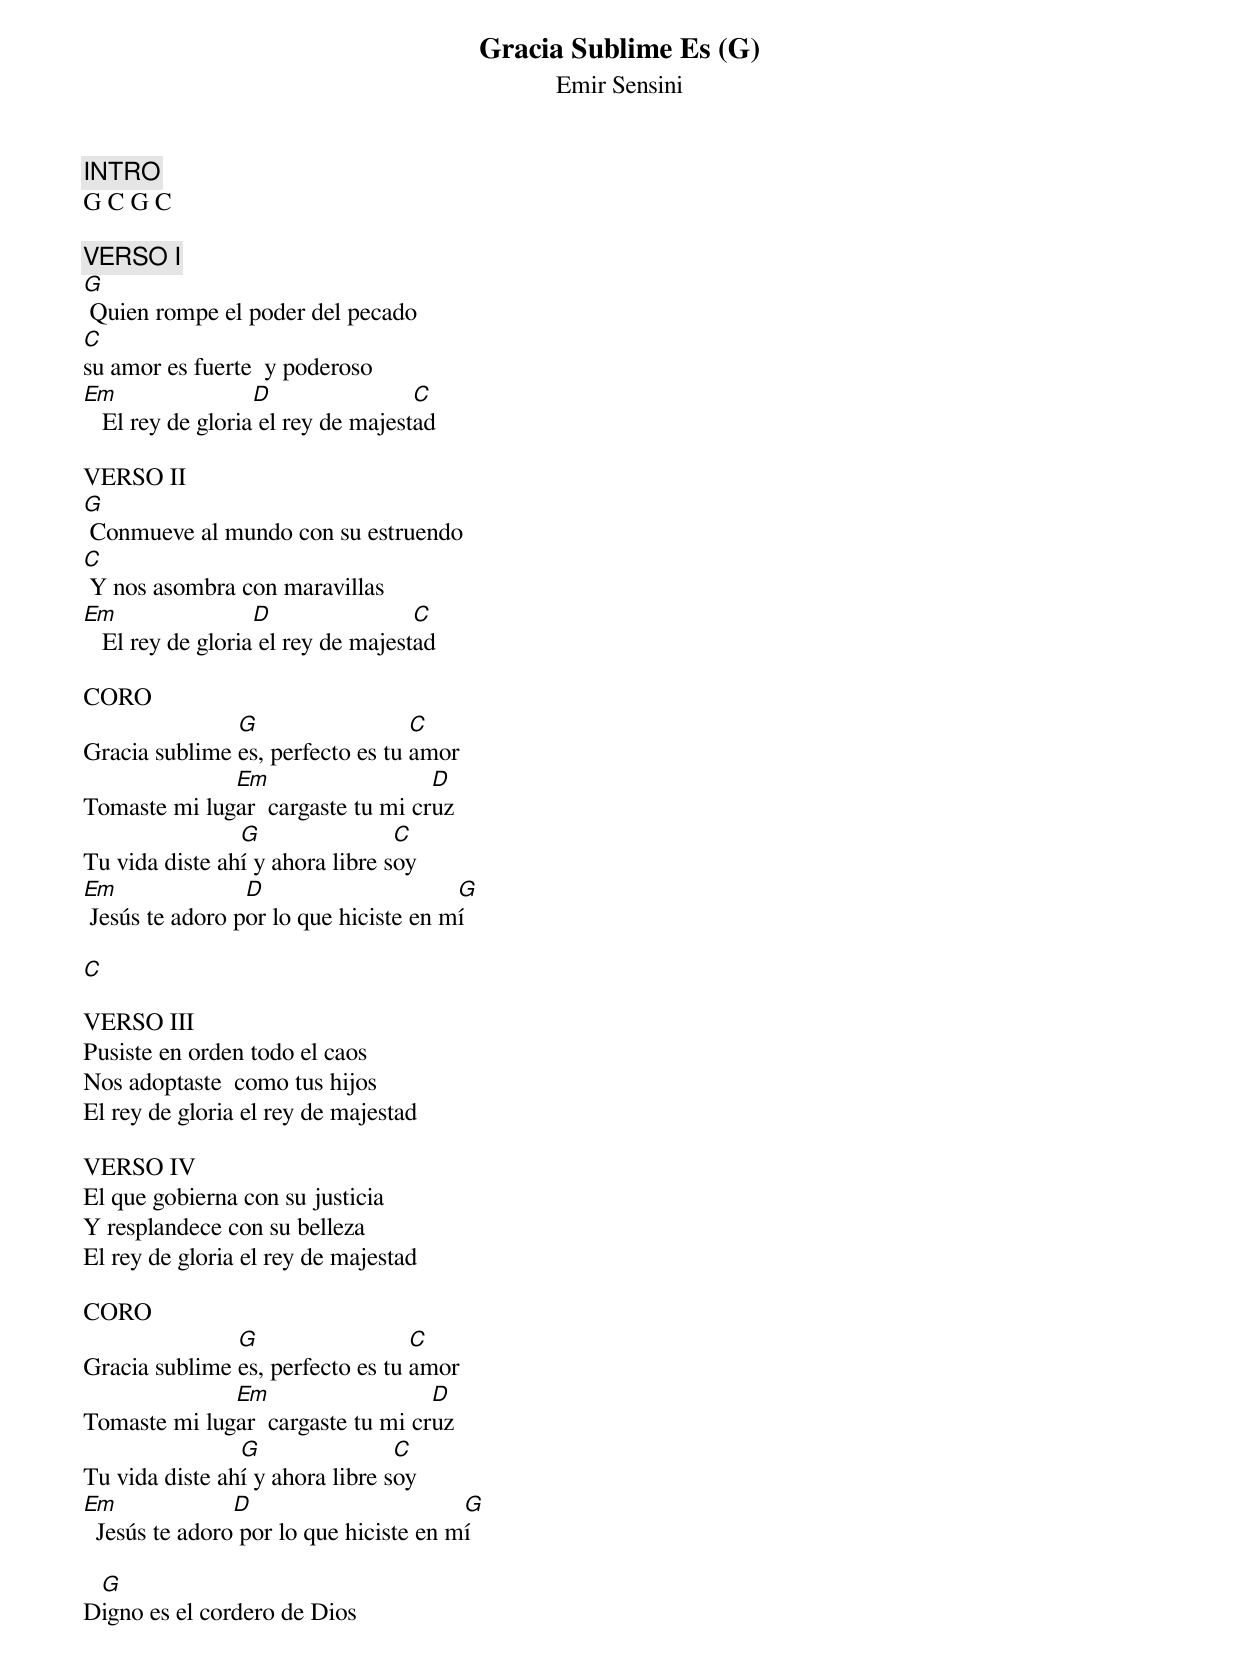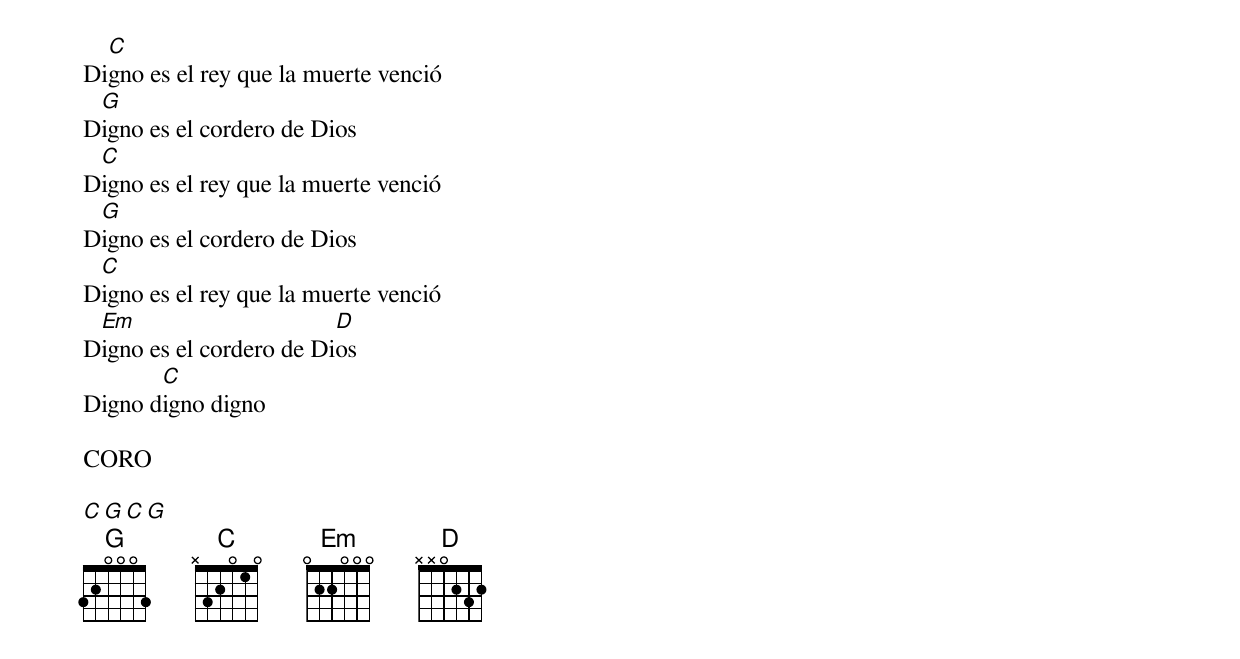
Gracia Sublime Es (G)
Emir Sensini

INTRO
G C G C

VERSO I
G
 Quien rompe el poder del pecado
C
su amor es fuerte  y poderoso
Em                 D                C
   El rey de gloria el rey de majestad

VERSO II
G
 Conmueve al mundo con su estruendo
C
 Y nos asombra con maravillas
Em                 D                C
   El rey de gloria el rey de majestad

CORO
               G                  C
Gracia sublime es, perfecto es tu amor
              Em                   D
Tomaste mi lugar  cargaste tu mi cruz
                G                C
Tu vida diste ahí y ahora libre soy
Em               D                     G
 Jesús te adoro por lo que hiciste en mí

C

VERSO III
Pusiste en orden todo el caos
Nos adoptaste  como tus hijos
El rey de gloria el rey de majestad

VERSO IV
El que gobierna con su justicia
Y resplandece con su belleza
El rey de gloria el rey de majestad

CORO
               G                  C
Gracia sublime es, perfecto es tu amor
              Em                   D
Tomaste mi lugar  cargaste tu mi cruz
                G                C
Tu vida diste ahí y ahora libre soy
Em              D                       G
  Jesús te adoro por lo que hiciste en mí

 G
Digno es el cordero de Dios
  C
Digno es el rey que la muerte venció
 G
Digno es el cordero de Dios
 C
Digno es el rey que la muerte venció
 G
Digno es el cordero de Dios
 C
Digno es el rey que la muerte venció
 Em                      D
Digno es el cordero de Dios
       C
Digno digno digno

CORO

C G C G
